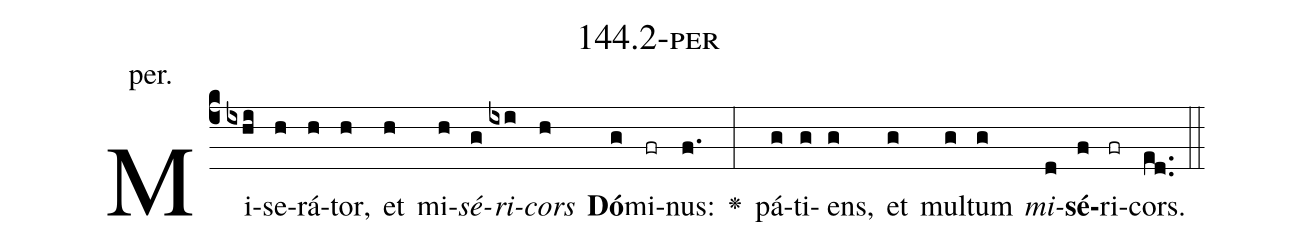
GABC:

name: 144.2-per;
annotation: per.;
%%
(c4)Mi(ixhi)se(h)rá(h)tor,(h) et(h) mi(h)<i>sé</i>(g)<i>ri</i>(ixi)<i>cors</i>(h) <b>Dó</b>(g)mi(fr)nus:(f.) <v>\greheightstar</v>(:) pá(g)ti(g)ens,(g) et(g) mul(g)tum(g) <i>mi</i>(d)<b>sé</b>(f)ri(fr)cors.(ed..) (::)


%E(g) u(g) o(g) u(d) a(f) e.(ed..) (::)
